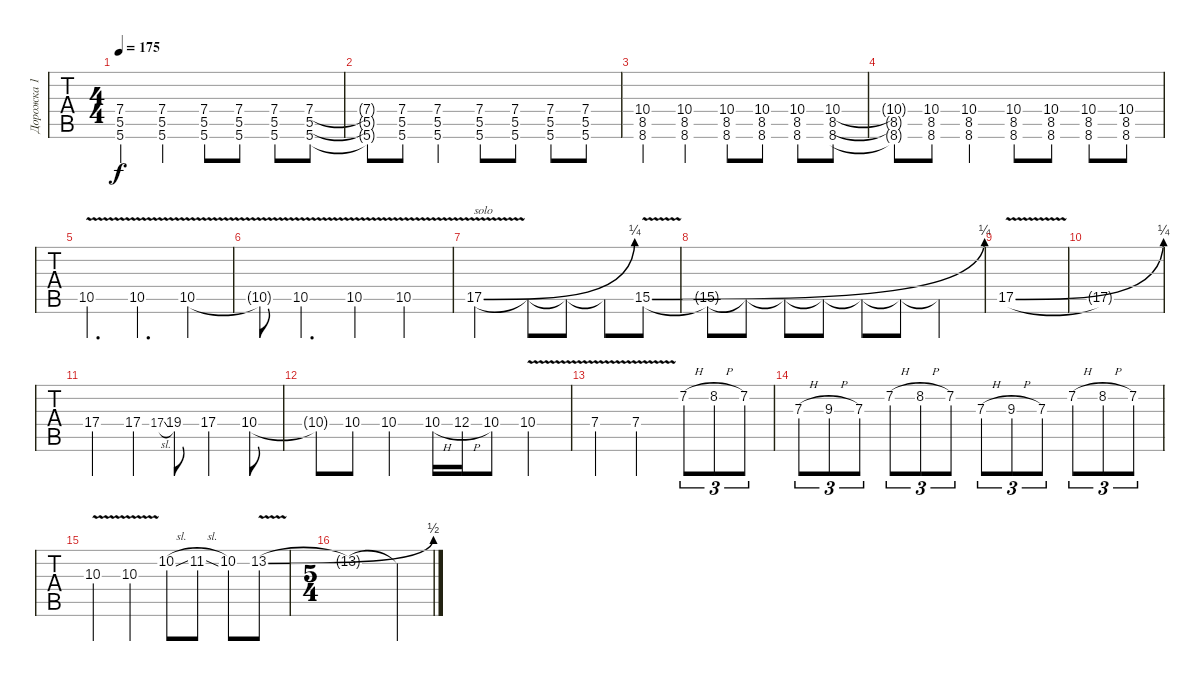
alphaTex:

\track ("Дорожка 1" "Дорожка 1") {instrument overdrivenguitar}
\staff {tabs}
\tuning (Db4 Ab3 E3 B2 Gb2 Db2) {hide}
\ts (4 4)
\tempo 175
\clef g2
\ks c
(7.4 5.5 5.6).4{dy f} (7.4 5.5 5.6).4 (7.4 5.5 5.6).8 (7.4 5.5 5.6).8 (7.4 5.5 5.6).8 (7.4 5.5 5.6).8 |
(7.4{t} 5.5{t} 5.6{t}).8 (7.4 5.5 5.6).8 (7.4 5.5 5.6).4 (7.4 5.5 5.6).8 (7.4 5.5 5.6).8 (7.4 5.5 5.6).8 (7.4 5.5 5.6).8 |
(10.4 8.5 8.6).4 (10.4 8.5 8.6).4 (10.4 8.5 8.6).8 (10.4 8.5 8.6).8 (10.4 8.5 8.6).8 (10.4 8.5 8.6).8 |
(10.4{t} 8.5{t} 8.6{t}).8 (10.4 8.5 8.6).8 (10.4 8.5 8.6).4 (10.4 8.5 8.6).8 (10.4 8.5 8.6).8 (10.4 8.5 8.6).8 (10.4 8.5 8.6).8 |
10.5{v}.4{d} 10.5{v}.4{d} 10.5{v}.4 |
10.5{t}.8 10.5{v}.4{d} 10.5{v}.4 10.5{v}.4 |
17.5{be (bend 0 0 60 1) v}.2{txt "solo"} 17.5{t}.8 17.5{t}.8 17.5{t}.8 15.5{be (bend 0 0 60 1) v}.8 |
15.5{t}.8 15.5{t}.8 15.5{t}.8 15.5{t}.8 15.5{t}.8 15.5{t}.8 15.5{t}.4 |
17.5{be (bend 0 0 60 1) v}.1 |
17.5{t}.1 |
17.4.4 17.4.4 17.4{sl}.8{gr} 19.4.8 17.4.4 10.4.8 |
10.4{t}.8 10.4.8 10.4.4 10.4{h}.16 12.4{h}.16 10.4.8 10.4{v}.4 |
7.4{v}.4 7.4{v}.2 7.2{h}.8{tu (3 2)} 8.2{h}.8{tu (3 2)} 7.2.8{tu (3 2)} |
7.3{h}.8{tu (3 2)} 9.3{h}.8{tu (3 2)} 7.3.8{tu (3 2)} 7.2{h}.8{tu (3 2)} 8.2{h}.8{tu (3 2)} 7.2.8{tu (3 2)} 7.3{h}.8{tu (3 2)} 9.3{h}.8{tu (3 2)} 7.3.8{tu (3 2)} 7.2{h}.8{tu (3 2)} 8.2{h}.8{tu (3 2)} 7.2.8{tu (3 2)} |
10.3{v}.4 10.3{v}.4 10.2{sl}.8 11.2{sl}.8 10.2.8 13.2{be (bend 0 0 60 2) v}.8 |
\ts (5 4)
13.2{t}.1 13.2{t}.4
